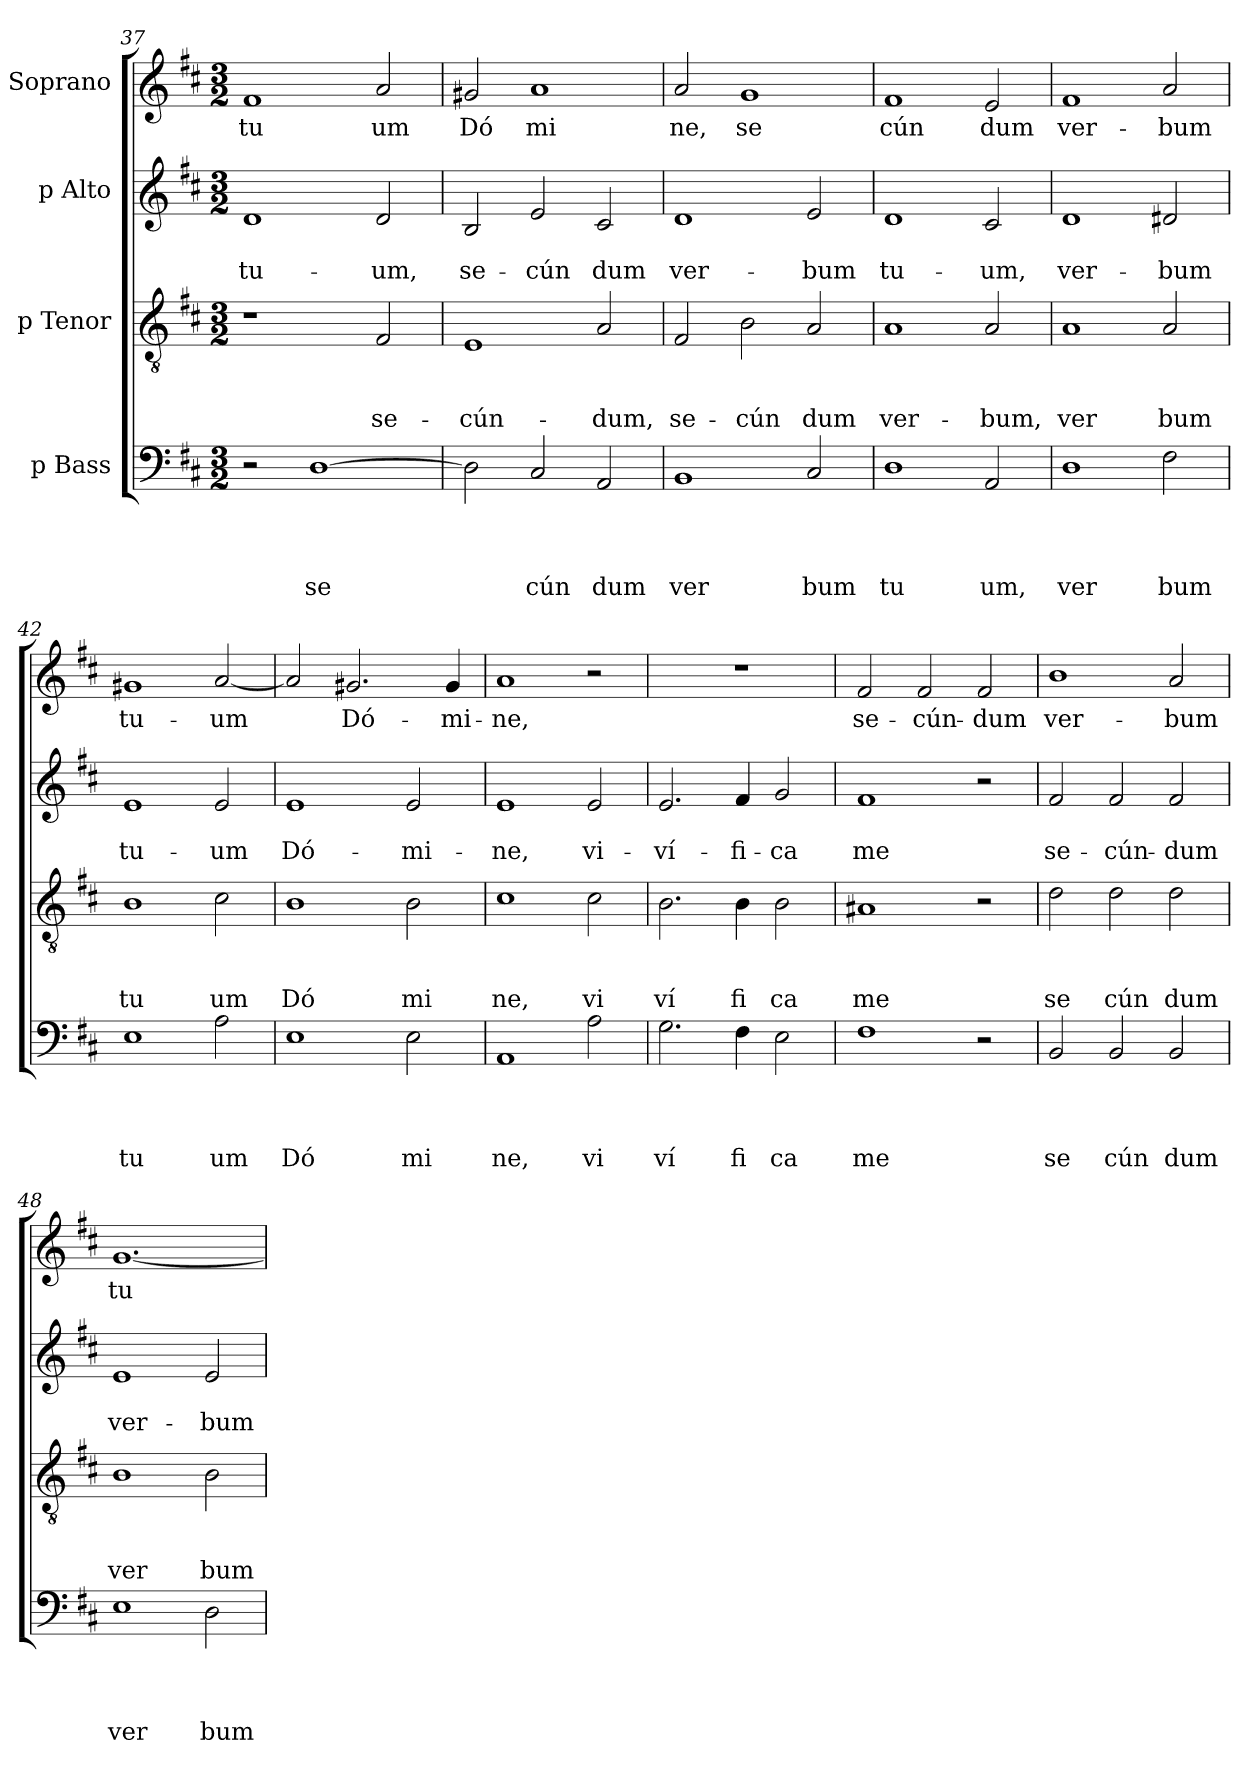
**kern	**text	**text	**text	**text	**kern	**text	**text	**text	**kern	**text	**text	**kern	**text
*part4	*part4	*part4	*part4	*part4	*part3	*part3	*part3	*part3	*part2	*part2	*part2	*part1	*part1
*staff4	*staff4	*staff4	*staff4	*staff4	*staff3	*staff3	*staff3	*staff3	*staff2	*staff2	*staff2	*staff1	*staff1
*I"p Bass	*	*	*	*	*I"p Tenor	*	*	*	*I"p Alto	*	*	*I"Soprano	*
*clefF4	*	*	*	*	*clefGv2	*	*	*	*clefG2	*	*	*clefG2	*
*k[f#c#]	*	*	*	*	*k[f#c#]	*	*	*	*k[f#c#]	*	*	*k[f#c#]	*
*D:	*	*	*	*	*D:	*	*	*	*D:	*	*	*D:	*
*M3/2	*	*	*	*	*M3/2	*	*	*	*M3/2	*	*	*M3/2	*
=37	=37	=37	=37	=37	=37	=37	=37	=37	=37	=37	=37	=37	=37
!	!	!	!	!	!	!	!	!	!	!	!LO:LY:b	!	!LO:LY:b
2r	.	.	.	.	1r	.	.	.	1d	.	tu-	1f#	tu
!	!	!	!	!LO:LY:b	!	!	!	!	!	!	!	!	!
[>1D	.	.	.	se	.	.	.	.	.	.	.	.	.
!	!	!	!	!	!	!	!	!LO:LY:b	!	!	!LO:LY:b	!	!LO:LY:b
.	.	.	.	.	2F#/	.	.	se-	2d/	.	-um,	2a/	um
=38	=38	=38	=38	=38	=38	=38	=38	=38	=38	=38	=38	=38	=38
!	!	!	!	!	!	!	!	!LO:LY:b	!	!	!LO:LY:b	!	!LO:LY:b
2D\]	.	.	.	.	1E	.	.	-cún-	2B/	.	se-	2g#X/	Dó
!	!	!	!	!LO:LY:b	!	!	!	!	!	!	!LO:LY:b	!	!LO:LY:b
2C#/	.	.	.	cún	.	.	.	.	2e/	.	-cún	1a	mi
!	!	!	!	!LO:LY:b	!	!	!	!LO:LY:b	!	!	!LO:LY:b	!	!
2AA/	.	.	.	dum	2A/	.	.	-dum,	2c#/	.	dum	.	.
=39	=39	=39	=39	=39	=39	=39	=39	=39	=39	=39	=39	=39	=39
!	!	!	!	!LO:LY:b	!	!	!	!LO:LY:b	!	!	!LO:LY:b	!	!LO:LY:b
1BB	.	.	.	ver	2F#/	.	.	se-	1d	.	ver-	2a/	ne,
!	!	!	!	!	!	!	!	!LO:LY:b	!	!	!	!	!LO:LY:b
.	.	.	.	.	2B\	.	.	-cún	.	.	.	1g	se
!	!	!	!	!LO:LY:b	!	!	!	!LO:LY:b	!	!	!LO:LY:b	!	!
2C#/	.	.	.	bum	2A/	.	.	dum	2e/	.	-bum	.	.
=40	=40	=40	=40	=40	=40	=40	=40	=40	=40	=40	=40	=40	=40
!	!	!	!	!LO:LY:b	!	!	!	!LO:LY:b	!	!	!LO:LY:b	!	!LO:LY:b
1D	.	.	.	tu	1A	.	.	ver-	1d	.	tu-	1f#	cún
!	!	!	!	!LO:LY:b	!	!	!	!LO:LY:b	!	!	!LO:LY:b	!	!LO:LY:b
2AA/	.	.	.	um,	2A/	.	.	-bum,	2c#/	.	-um,	2e/	dum
!!LO:LB:g=z
=41	=41	=41	=41	=41	=41	=41	=41	=41	=41	=41	=41	=41	=41
!	!	!	!	!LO:LY:b	!	!	!	!LO:LY:b	!	!	!LO:LY:b	!	!LO:LY:b
1D	.	.	.	ver	1A	.	.	ver	1d	.	ver-	1f#	ver-
!	!	!	!	!LO:LY:b	!	!	!	!LO:LY:b	!	!	!LO:LY:b	!	!LO:LY:b
2F#\	.	.	.	bum	2A/	.	.	bum	2d#X/	.	-bum	2a/	-bum
=42	=42	=42	=42	=42	=42	=42	=42	=42	=42	=42	=42	=42	=42
!	!	!	!	!LO:LY:b	!	!	!	!LO:LY:b	!	!	!LO:LY:b	!	!LO:LY:b
1E	.	.	.	tu	1B	.	.	tu	1e	.	tu-	1g#X	tu-
!	!	!	!	!LO:LY:b	!	!	!	!LO:LY:b	!	!	!LO:LY:b	!	!LO:LY:b
2A\	.	.	.	um	2c#\	.	.	um	2e/	.	-um	[<2a/	-um
=43	=43	=43	=43	=43	=43	=43	=43	=43	=43	=43	=43	=43	=43
!	!	!	!	!LO:LY:b	!	!	!	!LO:LY:b	!	!	!LO:LY:b	!	!
1E	.	.	.	Dó	1B	.	.	Dó	1e	.	Dó-	2a/]	.
!	!	!	!	!	!	!	!	!	!	!	!	!	!LO:LY:b
.	.	.	.	.	.	.	.	.	.	.	.	2.g#X/	Dó-
!	!	!	!	!LO:LY:b	!	!	!	!LO:LY:b	!	!	!LO:LY:b	!	!
2E\	.	.	.	mi	2B\	.	.	mi	2e/	.	-mi-	.	.
!	!	!	!	!	!	!	!	!	!	!	!	!	!LO:LY:b
.	.	.	.	.	.	.	.	.	.	.	.	4g#/	-mi-
=44	=44	=44	=44	=44	=44	=44	=44	=44	=44	=44	=44	=44	=44
!	!	!	!	!LO:LY:b	!	!	!	!LO:LY:b	!	!	!LO:LY:b	!	!LO:LY:b
1AA	.	.	.	ne,	1c#	.	.	ne,	1e	.	-ne,	1a	-ne,
!	!	!	!	!LO:LY:b	!	!	!	!LO:LY:b	!	!	!LO:LY:b	!	!
2A\	.	.	.	vi	2c#\	.	.	vi	2e/	.	vi-	2r	.
=45	=45	=45	=45	=45	=45	=45	=45	=45	=45	=45	=45	=45	=45
!	!	!	!	!LO:LY:b	!	!	!	!LO:LY:b	!	!	!LO:LY:b	!LO:N:vis=1	!
2.G\	.	.	.	ví	2.B\	.	.	ví	2.e/	.	-ví-	1.r	.
!	!	!	!	!LO:LY:b	!	!	!	!LO:LY:b	!	!	!LO:LY:b	!	!
4F#\	.	.	.	fi	4B\	.	.	fi	4f#/	.	-fi-	.	.
!	!	!	!	!LO:LY:b	!	!	!	!LO:LY:b	!	!	!LO:LY:b	!	!
2E\	.	.	.	ca	2B\	.	.	ca	2g/	.	-ca	.	.
=46	=46	=46	=46	=46	=46	=46	=46	=46	=46	=46	=46	=46	=46
!	!	!	!	!LO:LY:b	!	!	!	!LO:LY:b	!	!	!LO:LY:b	!	!LO:LY:b
1F#	.	.	.	me	1A#X	.	.	me	1f#	.	me	2f#/	se-
!	!	!	!	!	!	!	!	!	!	!	!	!	!LO:LY:b
.	.	.	.	.	.	.	.	.	.	.	.	2f#/	-cún-
!	!	!	!	!	!	!	!	!	!	!	!	!	!LO:LY:b
2r	.	.	.	.	2r	.	.	.	2r	.	.	2f#/	-dum
=47	=47	=47	=47	=47	=47	=47	=47	=47	=47	=47	=47	=47	=47
!	!	!	!	!LO:LY:b	!	!	!	!LO:LY:b	!	!	!LO:LY:b	!	!LO:LY:b
2BB/	.	.	.	se	2d\	.	.	se	2f#/	.	se-	1b	ver-
!	!	!	!	!LO:LY:b	!	!	!	!LO:LY:b	!	!	!LO:LY:b	!	!
2BB/	.	.	.	cún	2d\	.	.	cún	2f#/	.	-cún-	.	.
!	!	!	!	!LO:LY:b	!	!	!	!LO:LY:b	!	!	!LO:LY:b	!	!LO:LY:b
2BB/	.	.	.	dum	2d\	.	.	dum	2f#/	.	-dum	2a/	-bum
=48	=48	=48	=48	=48	=48	=48	=48	=48	=48	=48	=48	=48	=48
!	!	!	!	!LO:LY:b	!	!	!	!LO:LY:b	!	!	!LO:LY:b	!	!LO:LY:b
1E	.	.	.	ver	1B	.	.	ver	1e	.	ver-	[<1.g	tu-
!	!	!	!	!LO:LY:b	!	!	!	!LO:LY:b	!	!	!LO:LY:b	!	!
2D\	.	.	.	bum	2B\	.	.	bum	2e/	.	-bum	.	.
=	=	=	=	=	=	=	=	=	=	=	=	=	=
*-	*-	*-	*-	*-	*-	*-	*-	*-	*-	*-	*-	*-	*-
